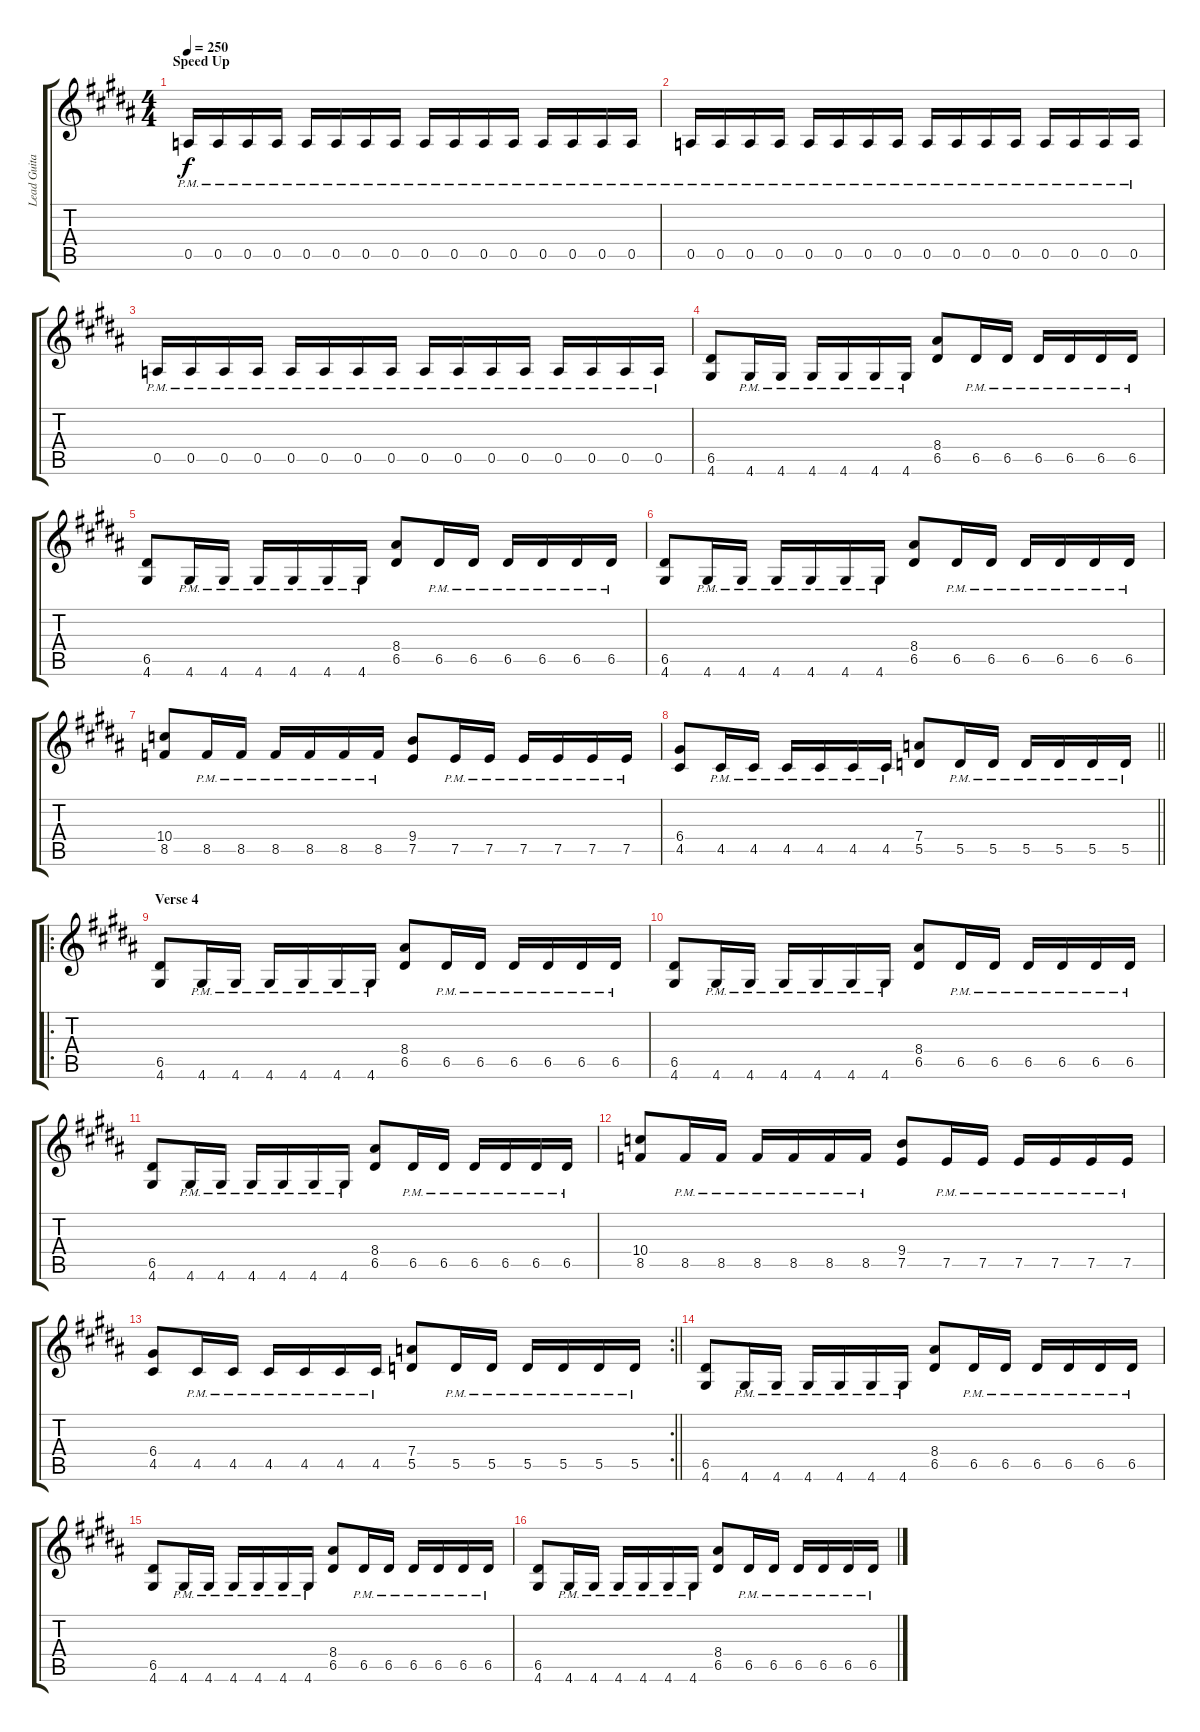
\track ("Lead Guitar" "Lead Guita") {instrument distortionguitar}
\staff {score tabs}
\tuning (E4 B3 G3 D3 A2 E2) {hide}
\ts (4 4)
\section ("" "Speed Up")
\tempo 250
\clef g2
\ks b
0.5{pm}.16{dy f} 0.5{pm}.16 0.5{pm}.16 0.5{pm}.16 0.5{pm}.16 0.5{pm}.16 0.5{pm}.16 0.5{pm}.16 0.5{pm}.16 0.5{pm}.16 0.5{pm}.16 0.5{pm}.16 0.5{pm}.16 0.5{pm}.16 0.5{pm}.16 0.5{pm}.16 |
\ks g#minor
0.5{pm}.16 0.5{pm}.16 0.5{pm}.16 0.5{pm}.16 0.5{pm}.16 0.5{pm}.16 0.5{pm}.16 0.5{pm}.16 0.5{pm}.16 0.5{pm}.16 0.5{pm}.16 0.5{pm}.16 0.5{pm}.16 0.5{pm}.16 0.5{pm}.16 0.5{pm}.16 |
\ks b
0.5{pm}.16 0.5{pm}.16 0.5{pm}.16 0.5{pm}.16 0.5{pm}.16 0.5{pm}.16 0.5{pm}.16 0.5{pm}.16 0.5{pm}.16 0.5{pm}.16 0.5{pm}.16 0.5{pm}.16 0.5{pm}.16 0.5{pm}.16 0.5{pm}.16 0.5{pm}.16 |
\ks g#minor
(6.5 4.6).8 4.6{pm}.16 4.6{pm}.16 4.6{pm}.16 4.6{pm}.16 4.6{pm}.16 4.6{pm}.16 (8.4 6.5).8 6.5{pm}.16 6.5{pm}.16 6.5{pm}.16 6.5{pm}.16 6.5{pm}.16 6.5{pm}.16 |
\ks b
(6.5 4.6).8 4.6{pm}.16 4.6{pm}.16 4.6{pm}.16 4.6{pm}.16 4.6{pm}.16 4.6{pm}.16 (8.4 6.5).8 6.5{pm}.16 6.5{pm}.16 6.5{pm}.16 6.5{pm}.16 6.5{pm}.16 6.5{pm}.16 |
\ks g#minor
(6.5 4.6).8 4.6{pm}.16 4.6{pm}.16 4.6{pm}.16 4.6{pm}.16 4.6{pm}.16 4.6{pm}.16 (8.4 6.5).8 6.5{pm}.16 6.5{pm}.16 6.5{pm}.16 6.5{pm}.16 6.5{pm}.16 6.5{pm}.16 |
\ks b
(10.4 8.5).8 8.5{pm}.16 8.5{pm}.16 8.5{pm}.16 8.5{pm}.16 8.5{pm}.16 8.5{pm}.16 (9.4 7.5).8 7.5{pm}.16 7.5{pm}.16 7.5{pm}.16 7.5{pm}.16 7.5{pm}.16 7.5{pm}.16 |
\barLineRight lightlight
\ks g#minor
(6.4 4.5).8 4.5{pm}.16 4.5{pm}.16 4.5{pm}.16 4.5{pm}.16 4.5{pm}.16 4.5{pm}.16 (7.4 5.5).8 5.5{pm}.16 5.5{pm}.16 5.5{pm}.16 5.5{pm}.16 5.5{pm}.16 5.5{pm}.16 |
\ro
\section ("" "Verse 4")
(6.5 4.6).8 4.6{pm}.16 4.6{pm}.16 4.6{pm}.16 4.6{pm}.16 4.6{pm}.16 4.6{pm}.16 (8.4 6.5).8 6.5{pm}.16 6.5{pm}.16 6.5{pm}.16 6.5{pm}.16 6.5{pm}.16 6.5{pm}.16 |
\ks b
(6.5 4.6).8 4.6{pm}.16 4.6{pm}.16 4.6{pm}.16 4.6{pm}.16 4.6{pm}.16 4.6{pm}.16 (8.4 6.5).8 6.5{pm}.16 6.5{pm}.16 6.5{pm}.16 6.5{pm}.16 6.5{pm}.16 6.5{pm}.16 |
\ks g#minor
(6.5 4.6).8 4.6{pm}.16 4.6{pm}.16 4.6{pm}.16 4.6{pm}.16 4.6{pm}.16 4.6{pm}.16 (8.4 6.5).8 6.5{pm}.16 6.5{pm}.16 6.5{pm}.16 6.5{pm}.16 6.5{pm}.16 6.5{pm}.16 |
\ks b
(10.4 8.5).8 8.5{pm}.16 8.5{pm}.16 8.5{pm}.16 8.5{pm}.16 8.5{pm}.16 8.5{pm}.16 (9.4 7.5).8 7.5{pm}.16 7.5{pm}.16 7.5{pm}.16 7.5{pm}.16 7.5{pm}.16 7.5{pm}.16 |
\rc 2
\barLineRight lightlight
\ks g#minor
(6.4 4.5).8 4.5{pm}.16 4.5{pm}.16 4.5{pm}.16 4.5{pm}.16 4.5{pm}.16 4.5{pm}.16 (7.4 5.5).8 5.5{pm}.16 5.5{pm}.16 5.5{pm}.16 5.5{pm}.16 5.5{pm}.16 5.5{pm}.16 |
(6.5 4.6).8 4.6{pm}.16 4.6{pm}.16 4.6{pm}.16 4.6{pm}.16 4.6{pm}.16 4.6{pm}.16 (8.4 6.5).8 6.5{pm}.16 6.5{pm}.16 6.5{pm}.16 6.5{pm}.16 6.5{pm}.16 6.5{pm}.16 |
\ks b
(6.5 4.6).8 4.6{pm}.16 4.6{pm}.16 4.6{pm}.16 4.6{pm}.16 4.6{pm}.16 4.6{pm}.16 (8.4 6.5).8 6.5{pm}.16 6.5{pm}.16 6.5{pm}.16 6.5{pm}.16 6.5{pm}.16 6.5{pm}.16 |
\ks g#minor
(6.5 4.6).8 4.6{pm}.16 4.6{pm}.16 4.6{pm}.16 4.6{pm}.16 4.6{pm}.16 4.6{pm}.16 (8.4 6.5).8 6.5{pm}.16 6.5{pm}.16 6.5{pm}.16 6.5{pm}.16 6.5{pm}.16 6.5{pm}.16
